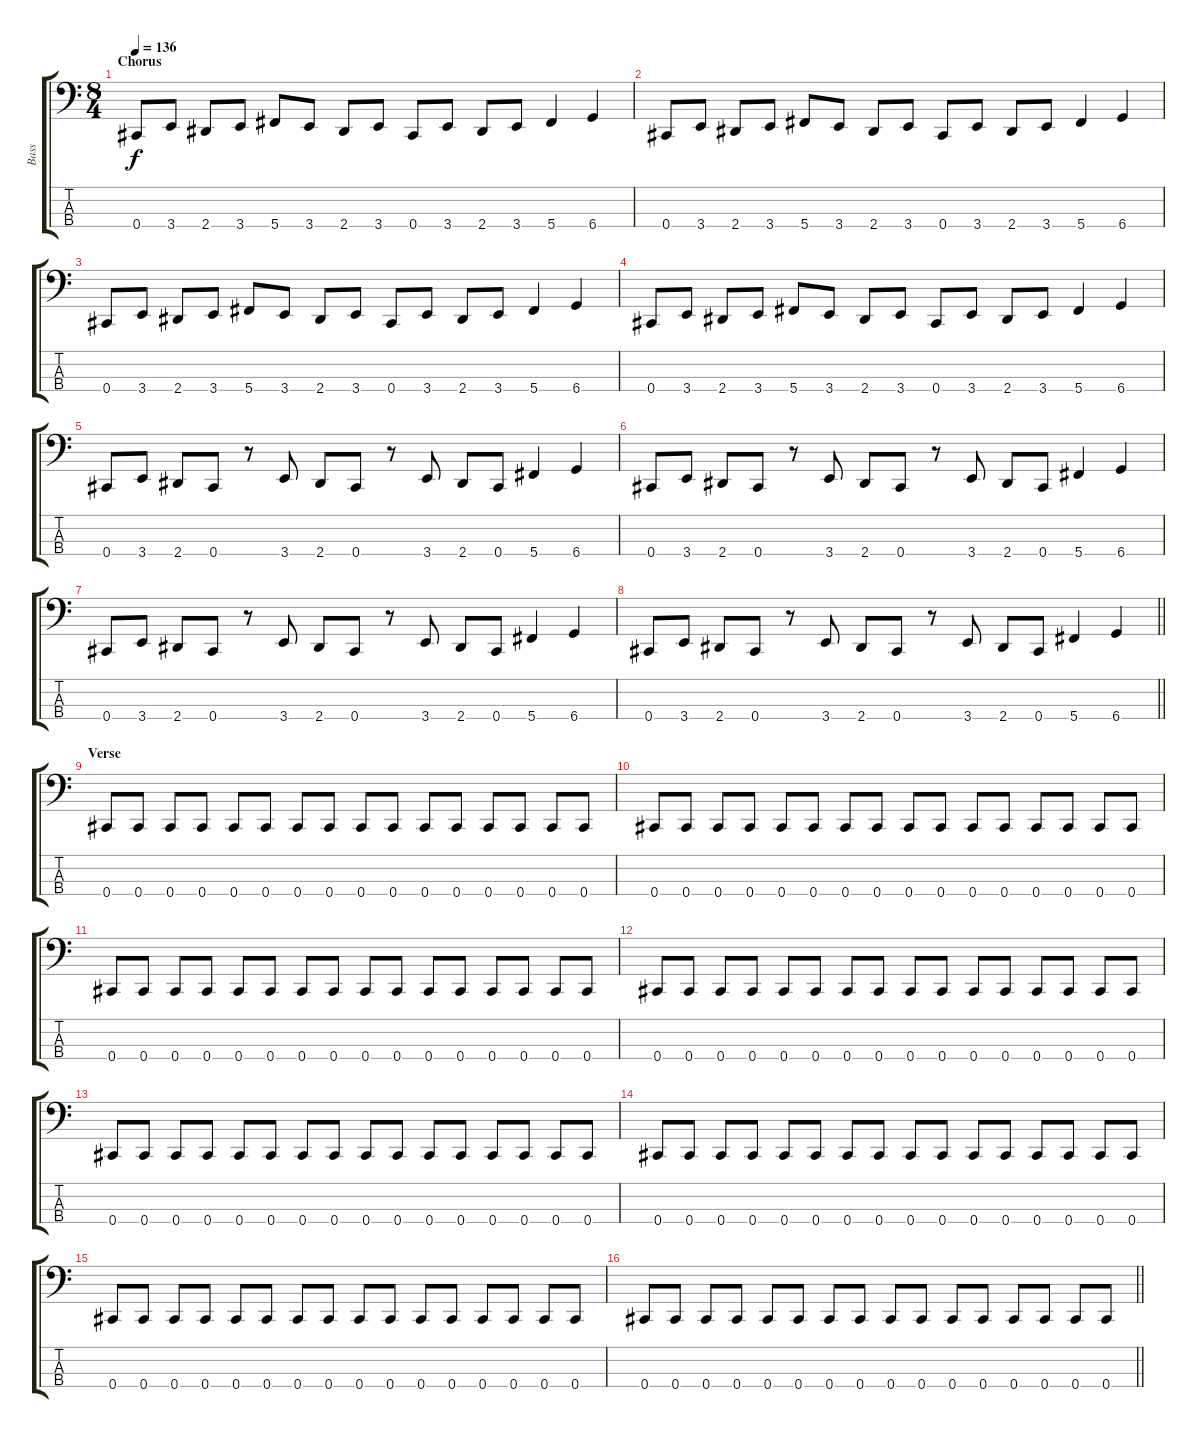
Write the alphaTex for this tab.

\track ("Bass" "Bass") {instrument electricbassfinger}
\staff {score tabs}
\tuning (E2 B1 Gb1 Db1) {hide}
\ts (8 4)
\section ("" "Chorus")
\tempo 136
\clef f4
\ks c
0.4.8{dy f} 3.4.8 2.4.8 3.4.8 5.4.8 3.4.8 2.4.8 3.4.8 0.4.8 3.4.8 2.4.8 3.4.8 5.4.4 6.4.4 |
0.4.8 3.4.8 2.4.8 3.4.8 5.4.8 3.4.8 2.4.8 3.4.8 0.4.8 3.4.8 2.4.8 3.4.8 5.4.4 6.4.4 |
0.4.8 3.4.8 2.4.8 3.4.8 5.4.8 3.4.8 2.4.8 3.4.8 0.4.8 3.4.8 2.4.8 3.4.8 5.4.4 6.4.4 |
0.4.8 3.4.8 2.4.8 3.4.8 5.4.8 3.4.8 2.4.8 3.4.8 0.4.8 3.4.8 2.4.8 3.4.8 5.4.4 6.4.4 |
0.4.8 3.4.8 2.4.8 0.4.8 r.8 3.4.8 2.4.8 0.4.8 r.8 3.4.8 2.4.8 0.4.8 5.4.4 6.4.4 |
0.4.8 3.4.8 2.4.8 0.4.8 r.8 3.4.8 2.4.8 0.4.8 r.8 3.4.8 2.4.8 0.4.8 5.4.4 6.4.4 |
0.4.8 3.4.8 2.4.8 0.4.8 r.8 3.4.8 2.4.8 0.4.8 r.8 3.4.8 2.4.8 0.4.8 5.4.4 6.4.4 |
\barLineRight lightlight
0.4.8 3.4.8 2.4.8 0.4.8 r.8 3.4.8 2.4.8 0.4.8 r.8 3.4.8 2.4.8 0.4.8 5.4.4 6.4.4 |
\section ("" "Verse")
0.4.8 0.4.8 0.4.8 0.4.8 0.4.8 0.4.8 0.4.8 0.4.8 0.4.8 0.4.8 0.4.8 0.4.8 0.4.8 0.4.8 0.4.8 0.4.8 |
0.4.8 0.4.8 0.4.8 0.4.8 0.4.8 0.4.8 0.4.8 0.4.8 0.4.8 0.4.8 0.4.8 0.4.8 0.4.8 0.4.8 0.4.8 0.4.8 |
0.4.8 0.4.8 0.4.8 0.4.8 0.4.8 0.4.8 0.4.8 0.4.8 0.4.8 0.4.8 0.4.8 0.4.8 0.4.8 0.4.8 0.4.8 0.4.8 |
0.4.8 0.4.8 0.4.8 0.4.8 0.4.8 0.4.8 0.4.8 0.4.8 0.4.8 0.4.8 0.4.8 0.4.8 0.4.8 0.4.8 0.4.8 0.4.8 |
0.4.8 0.4.8 0.4.8 0.4.8 0.4.8 0.4.8 0.4.8 0.4.8 0.4.8 0.4.8 0.4.8 0.4.8 0.4.8 0.4.8 0.4.8 0.4.8 |
0.4.8 0.4.8 0.4.8 0.4.8 0.4.8 0.4.8 0.4.8 0.4.8 0.4.8 0.4.8 0.4.8 0.4.8 0.4.8 0.4.8 0.4.8 0.4.8 |
0.4.8 0.4.8 0.4.8 0.4.8 0.4.8 0.4.8 0.4.8 0.4.8 0.4.8 0.4.8 0.4.8 0.4.8 0.4.8 0.4.8 0.4.8 0.4.8 |
\barLineRight lightlight
0.4.8 0.4.8 0.4.8 0.4.8 0.4.8 0.4.8 0.4.8 0.4.8 0.4.8 0.4.8 0.4.8 0.4.8 0.4.8 0.4.8 0.4.8 0.4.8
